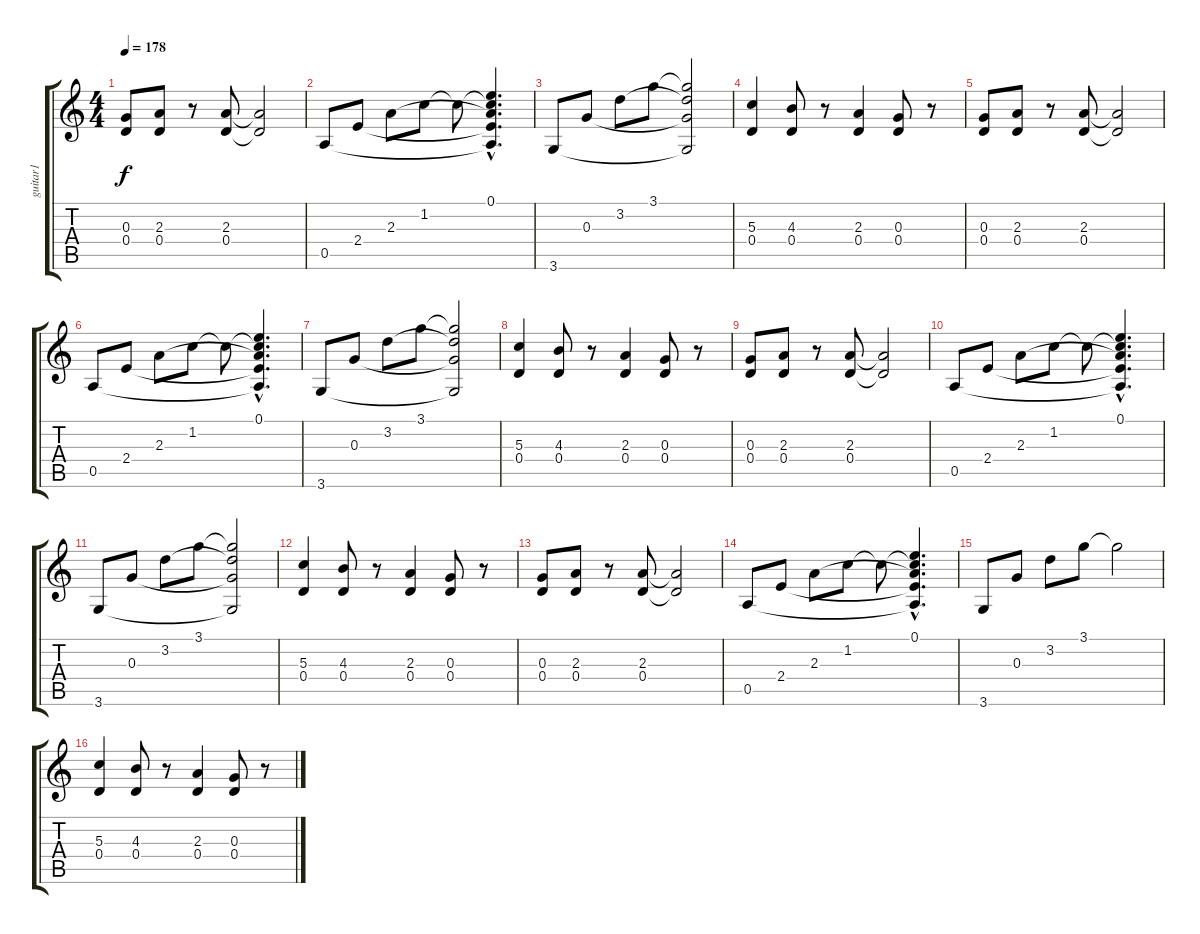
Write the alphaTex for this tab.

\track ("guitar1" "guitar1") {instrument distortionguitar}
\staff {score tabs}
\tuning (E4 B3 G3 D3 A2 E2) {hide}
\ts (4 4)
\tempo 178
\clef g2
\ks c
(0.3 0.4).8{dy f} (2.3 0.4).8 r.8 (2.3 0.4).8 (2.3{t} 0.4{t}).2 |
0.5.8 2.4.8 2.3.8 1.2.8 1.2{t}.8 (0.1{hac} 1.2{hac t} 2.3{hac t} 2.4{hac t} 0.5{hac t}).4{d} |
3.6.8 0.3.8 3.2.8 3.1.8 (3.1{t} 3.2{t} 0.3{t} 3.6{t}).2 |
(5.3 0.4).4 (4.3 0.4).8 r.8 (2.3 0.4).4 (0.3 0.4).8 r.8 |
(0.3 0.4).8 (2.3 0.4).8 r.8 (2.3 0.4).8 (2.3{t} 0.4{t}).2 |
0.5.8 2.4.8 2.3.8 1.2.8 1.2{t}.8 (0.1{hac} 1.2{hac t} 2.3{hac t} 2.4{hac t} 0.5{hac t}).4{d} |
3.6.8 0.3.8 3.2.8 3.1.8 (3.1{t} 3.2{t} 0.3{t} 3.6{t}).2 |
(5.3 0.4).4 (4.3 0.4).8 r.8 (2.3 0.4).4 (0.3 0.4).8 r.8 |
(0.3 0.4).8 (2.3 0.4).8 r.8 (2.3 0.4).8 (2.3{t} 0.4{t}).2 |
0.5.8 2.4.8 2.3.8 1.2.8 1.2{t}.8 (0.1{hac} 1.2{hac t} 2.3{hac t} 2.4{hac t} 0.5{hac t}).4{d} |
3.6.8 0.3.8 3.2.8 3.1.8 (3.1{t} 3.2{t} 0.3{t} 3.6{t}).2 |
(5.3 0.4).4 (4.3 0.4).8 r.8 (2.3 0.4).4 (0.3 0.4).8 r.8 |
(0.3 0.4).8 (2.3 0.4).8 r.8 (2.3 0.4).8 (2.3{t} 0.4{t}).2 |
0.5.8 2.4.8 2.3.8 1.2.8 1.2{t}.8 (0.1{hac} 1.2{hac t} 2.3{hac t} 2.4{hac t} 0.5{hac t}).4{d} |
3.6.8 0.3.8 3.2.8 3.1.8 3.1{t}.2 |
(5.3 0.4).4{volume 10} (4.3 0.4).8 r.8 (2.3 0.4).4 (0.3 0.4).8 r.8
